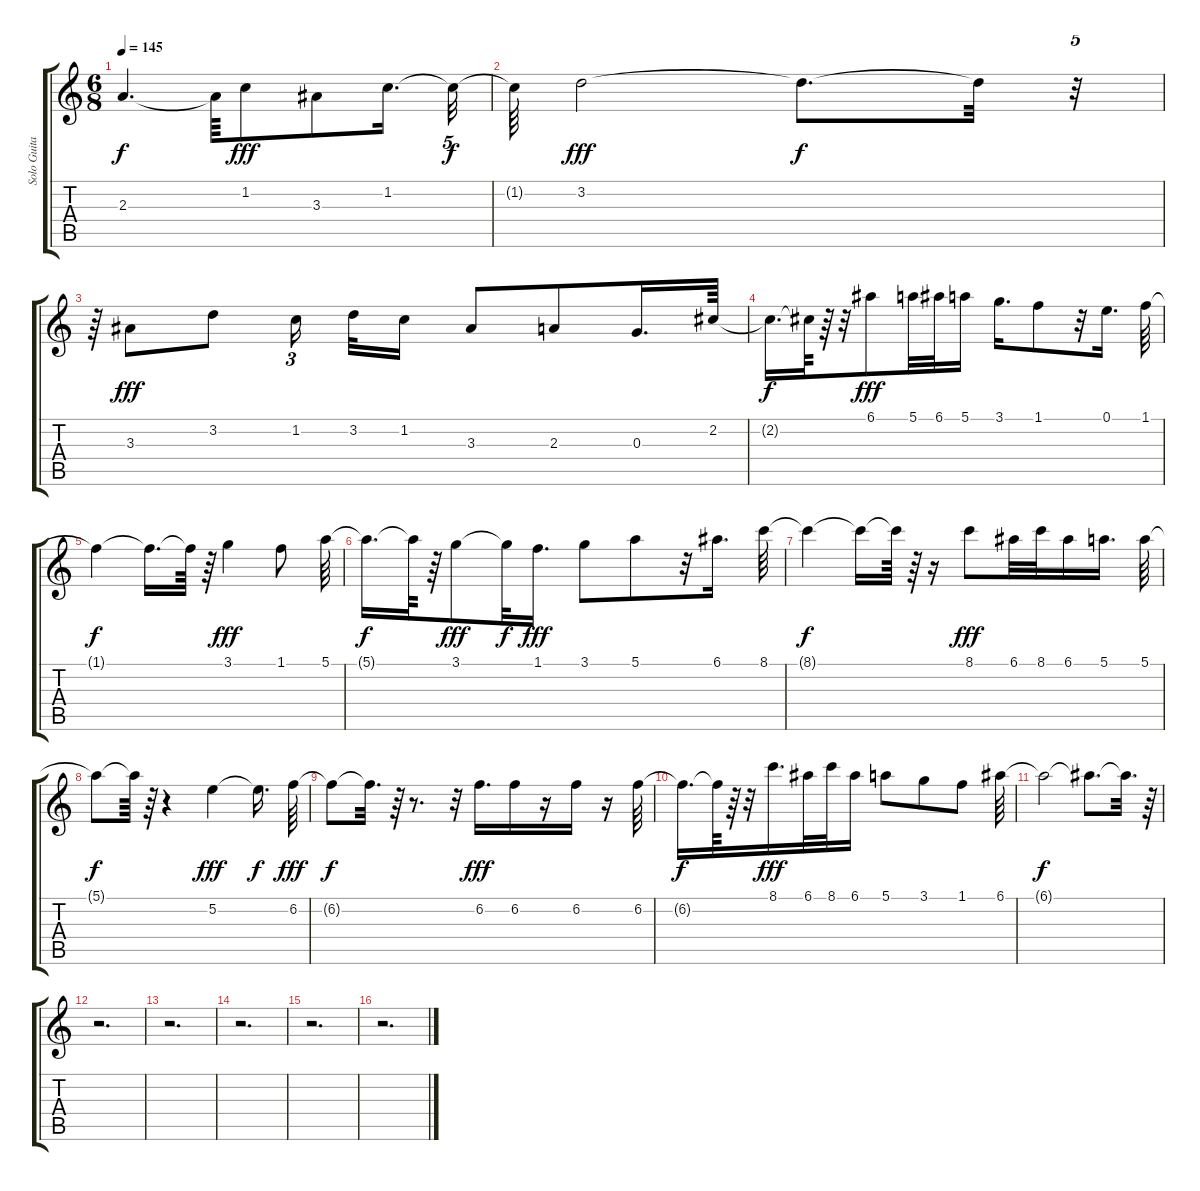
\track ("Solo Guitar" "Solo Guita") {instrument distortionguitar}
\staff {score tabs}
\tuning (E4 B3 G3 D3 A2 E2) {hide}
\ts (6 8)
\tempo 145
\clef g2
\ks c
2.3{t}.4{d dy f} 2.3{t}.64 1.2.8{dy fff} 3.3.8 1.2.16{d} 1.2{t}.32{tu (5 4) dy f} |
1.2{t}.64 3.2.2{dy fff} 3.2{t}.8{d dy f} 3.2{t}.32 r.32{tu (5 4)} |
r.64 3.3.8{dy fff} 3.2.8 1.2.16{tu (3 2) beam splitsecondary} 3.2.32 1.2.16 3.3.8 2.3.8 0.3.16{d} 2.2.64 |
2.2{t}.16{d dy f} 2.2{t}.64 r.64 r.32 6.1.8{dy fff} 5.1.32 6.1.32 5.1.16 3.1.16{d} 1.1.8 r.32 0.1.16{d} 1.1.64 |
1.1{t}.4{dy f} 1.1{t}.16{d} 1.1{t}.64 r.64 3.1.4{dy fff} 1.1.8 5.1.64 |
5.1{t}.16{d dy f} 5.1{t}.64 r.64 3.1.8{dy fff} 3.1{t}.32{dy f} 1.1.16{d dy fff} 3.1.8 5.1.8 r.32 6.1.16{d} 8.1.64 |
8.1{t}.4{dy f} 8.1{t}.16 8.1{t}.64 r.64 r.16 8.1.8{dy fff} 6.1.32 8.1.32 6.1.16 5.1.16{d} 5.1.64 |
5.1{t}.8{dy f} 5.1{t}.64 r.64 r.4 5.2.4{dy fff} 5.2{t}.16{d dy f} 6.2.64{dy fff} |
6.2{t}.8{dy f} 6.2{t}.32{d} r.64 r.8{d} r.32 6.2.16{d dy fff} 6.2.16 r.16 6.2.16 r.16 6.2.64 |
6.2{t}.16{d dy f} 6.2{t}.64 r.64 r.32 8.1.16{d dy fff} 6.1.32 8.1.32 6.1.16 5.1.8 3.1.8 1.1.8 6.1.64 |
6.1{t}.2{dy f} 6.1{t}.8{d} 6.1{t}.32{d} r.64 |
r.2{d} |
r.2{d} |
r.2{d} |
r.2{d} |
r.2{d}
